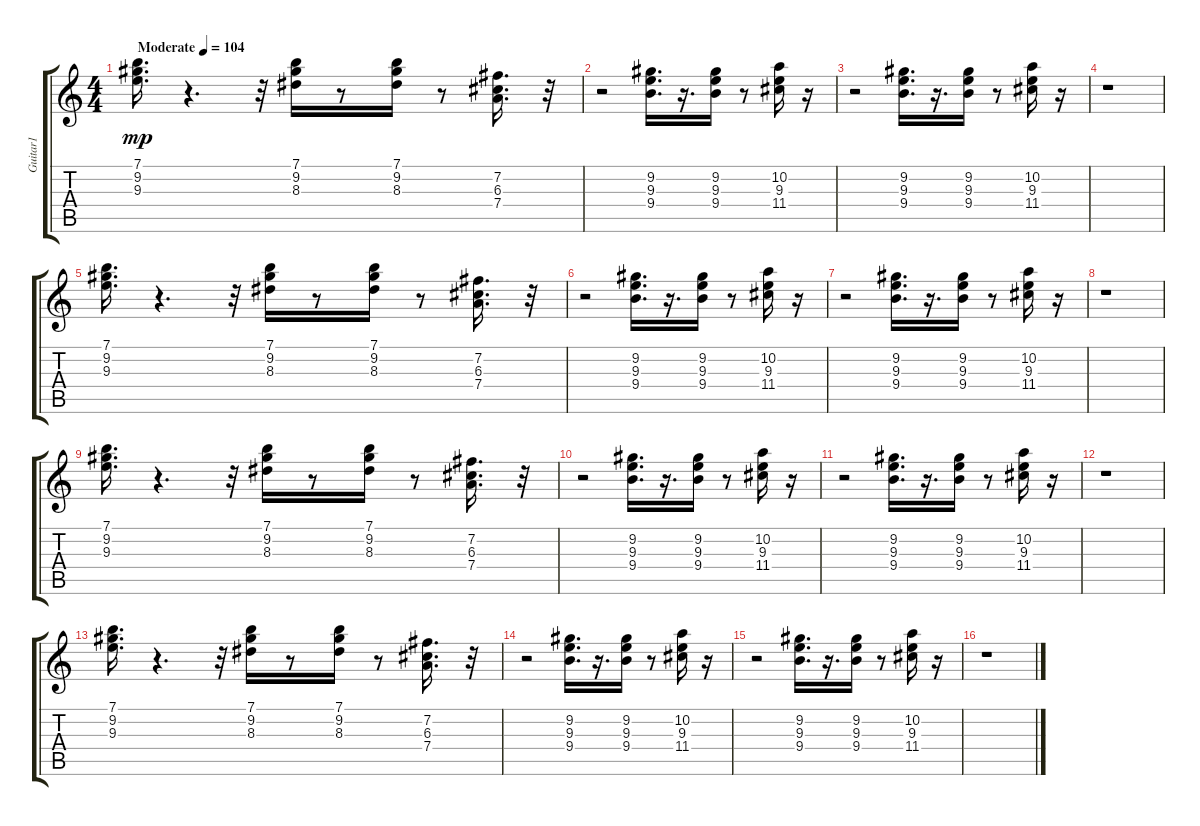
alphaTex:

\track ("Guitar1" "Guitar1") {instrument electricguitarclean}
\staff {score tabs}
\tuning (E4 B3 G3 D3 A2 E2) {hide}
\ts (4 4)
\tempo (104 "Moderate")
\clef g2
\ks c
(7.1 9.2 9.3).16{d dy mp instrument electricguitarclean} r.4{d} r.32 (7.1 9.2 8.3).16 r.8 (7.1 9.2 8.3).16 r.8 (7.2 6.3 7.4).16{d} r.32 |
r.2 (9.2 9.3 9.4).16{d} r.16{d} (9.2 9.3 9.4).16 r.8 (10.2 9.3 11.4).16 r.16 |
r.2 (9.2 9.3 9.4).16{d} r.16{d} (9.2 9.3 9.4).16 r.8 (10.2 9.3 11.4).16 r.16 |
r.1 |
(7.1 9.2 9.3).16{d} r.4{d} r.32 (7.1 9.2 8.3).16 r.8 (7.1 9.2 8.3).16 r.8 (7.2 6.3 7.4).16{d} r.32 |
r.2 (9.2 9.3 9.4).16{d} r.16{d} (9.2 9.3 9.4).16 r.8 (10.2 9.3 11.4).16 r.16 |
r.2 (9.2 9.3 9.4).16{d} r.16{d} (9.2 9.3 9.4).16 r.8 (10.2 9.3 11.4).16 r.16 |
r.1 |
(7.1 9.2 9.3).16{d} r.4{d} r.32 (7.1 9.2 8.3).16 r.8 (7.1 9.2 8.3).16 r.8 (7.2 6.3 7.4).16{d} r.32 |
r.2 (9.2 9.3 9.4).16{d} r.16{d} (9.2 9.3 9.4).16 r.8 (10.2 9.3 11.4).16 r.16 |
r.2 (9.2 9.3 9.4).16{d} r.16{d} (9.2 9.3 9.4).16 r.8 (10.2 9.3 11.4).16 r.16 |
r.1 |
(7.1 9.2 9.3).16{d} r.4{d} r.32 (7.1 9.2 8.3).16 r.8 (7.1 9.2 8.3).16 r.8 (7.2 6.3 7.4).16{d} r.32 |
r.2 (9.2 9.3 9.4).16{d} r.16{d} (9.2 9.3 9.4).16 r.8 (10.2 9.3 11.4).16 r.16 |
r.2 (9.2 9.3 9.4).16{d} r.16{d} (9.2 9.3 9.4).16 r.8 (10.2 9.3 11.4).16 r.16 |
r.1
